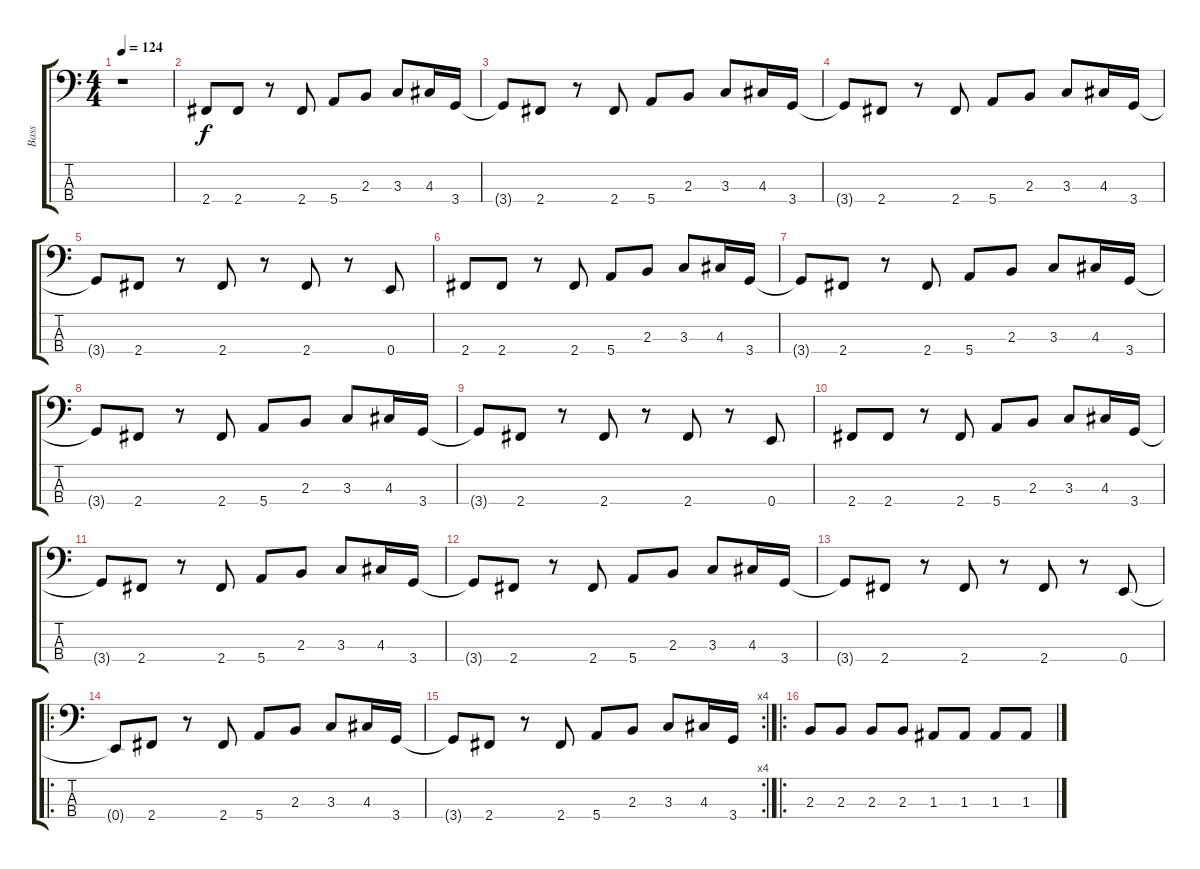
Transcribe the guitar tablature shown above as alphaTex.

\track ("Bass" "Bass") {instrument electricbasspick}
\staff {score tabs}
\tuning (G2 D2 A1 E1) {hide}
\ts (4 4)
\tempo 124
\clef f4
\ks c
r.1{dy f instrument electricbasspick} |
2.4.8 2.4.8 r.8 2.4.8 5.4.8 2.3.8 3.3.8 4.3.16 3.4.16 |
3.4{t}.8 2.4.8 r.8 2.4.8 5.4.8 2.3.8 3.3.8 4.3.16 3.4.16 |
3.4{t}.8 2.4.8 r.8 2.4.8 5.4.8 2.3.8 3.3.8 4.3.16 3.4.16 |
3.4{t}.8 2.4.8 r.8 2.4.8 r.8 2.4.8 r.8 0.4.8 |
2.4.8 2.4.8 r.8 2.4.8 5.4.8 2.3.8 3.3.8 4.3.16 3.4.16 |
3.4{t}.8 2.4.8 r.8 2.4.8 5.4.8 2.3.8 3.3.8 4.3.16 3.4.16 |
3.4{t}.8 2.4.8 r.8 2.4.8 5.4.8 2.3.8 3.3.8 4.3.16 3.4.16 |
3.4{t}.8 2.4.8 r.8 2.4.8 r.8 2.4.8 r.8 0.4.8 |
2.4.8 2.4.8 r.8 2.4.8 5.4.8 2.3.8 3.3.8 4.3.16 3.4.16 |
3.4{t}.8 2.4.8 r.8 2.4.8 5.4.8 2.3.8 3.3.8 4.3.16 3.4.16 |
3.4{t}.8 2.4.8 r.8 2.4.8 5.4.8 2.3.8 3.3.8 4.3.16 3.4.16 |
3.4{t}.8 2.4.8 r.8 2.4.8 r.8 2.4.8 r.8 0.4.8 |
\ro
0.4{t}.8 2.4.8 r.8 2.4.8 5.4.8 2.3.8 3.3.8 4.3.16 3.4.16 |
\rc 4
3.4{t}.8 2.4.8 r.8 2.4.8 5.4.8 2.3.8 3.3.8 4.3.16 3.4.16 |
\ro
2.3.8 2.3.8 2.3.8 2.3.8 1.3.8 1.3.8 1.3.8 1.3.8
